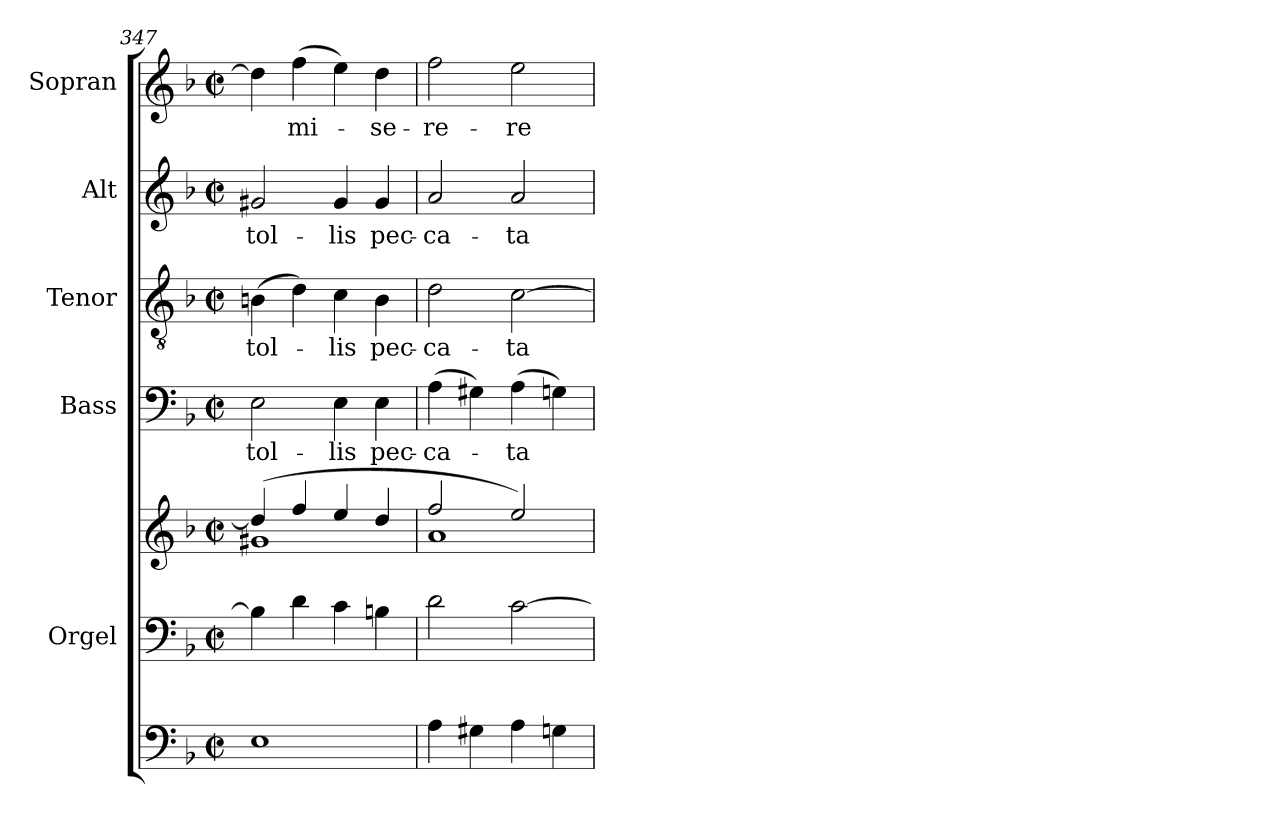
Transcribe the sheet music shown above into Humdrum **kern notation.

**kern	**kern	**kern	**kern	**text	**kern	**text	**kern	**text	**kern	**text
*part6	*part5	*part5	*part4	*part4	*part3	*part3	*part2	*part2	*part1	*part1
*staff7	*staff6	*staff5	*staff4	*staff4	*staff3	*staff3	*staff2	*staff2	*staff1	*staff1
*	*I"Orgel	*	*I"Bass	*	*I"Tenor	*	*I"Alt	*	*I"Sopran	*
*	*I'Org.	*	*I'B	*	*I'T	*	*I'A	*	*I'S	*
*clefF4	*clefF4	*clefG2	*clefF4	*	*clefGv2	*	*clefG2	*	*clefG2	*
*ITrd7c12	*	*	*	*	*	*	*	*	*	*
*k[b-]	*k[b-]	*k[b-]	*k[b-]	*	*k[b-]	*	*k[b-]	*	*k[b-]	*
*F:	*F:	*F:	*F:	*	*F:	*	*F:	*	*F:	*
*M2/2	*M2/2	*M2/2	*M2/2	*	*M2/2	*	*M2/2	*	*M2/2	*
*met(c|)	*met(c|)	*met(c|)	*met(c|)	*	*met(c|)	*	*met(c|)	*	*met(c|)	*
=347	=347	=347	=347	=347	=347	=347	=347	=347	=347	=347
*	*	*^	*	*	*	*	*	*	*	*
!	!	!	!	!	!LO:LY:b	!	!LO:LY:b	!	!LO:LY:b	!	!
1EE	4B\]	(4dd/]	1g#X	2E\	tol-	(>4Bn\	tol-	2g#X/	tol-	4dd\]	.
!	!	!	!	!	!	!	!	!	!	!	!LO:LY:b
.	4d\	4ff/	.	.	.	4d\)	.	.	.	(>4ff\	mi-
!	!	!	!	!	!LO:LY:b	!	!LO:LY:b	!	!LO:LY:b	!	!
.	4c\	4ee/	.	4E\	-lis	4c\	-lis	4g#/	-lis	4ee\)	.
!	!	!	!	!	!LO:LY:b	!	!LO:LY:b	!	!LO:LY:b	!	!LO:LY:b
.	4Bn\	4dd/	.	4E\	pec-	4B\	pec-	4g#/	pec-	4dd\	-se-
!!LO:LB:g=z
=348	=348	=348	=348	=348	=348	=348	=348	=348	=348	=348	=348
!	!	!	!	!	!LO:LY:b	!	!LO:LY:b	!	!LO:LY:b	!	!LO:LY:b
4AA\	2d\	2ff/	1a	(>4A\	-ca-	2d\	-ca-	2a/	-ca-	2ff\	-re-
4GG#X\	.	.	.	4G#X\)	.	.	.	.	.	.	.
!	!	!	!	!	!LO:LY:b	!	!LO:LY:b	!	!LO:LY:b	!	!LO:LY:b
4AA\	[2c\	2ee/)	.	(>4A\	-ta	[2c\	-ta	2a/	-ta	2ee\	-re
4GGn\	.	.	.	4Gn\)	.	.	.	.	.	.	.
*	*	*v	*v	*	*	*	*	*	*	*	*
=	=	=	=	=	=	=	=	=	=	=
*-	*-	*-	*-	*-	*-	*-	*-	*-	*-	*-
